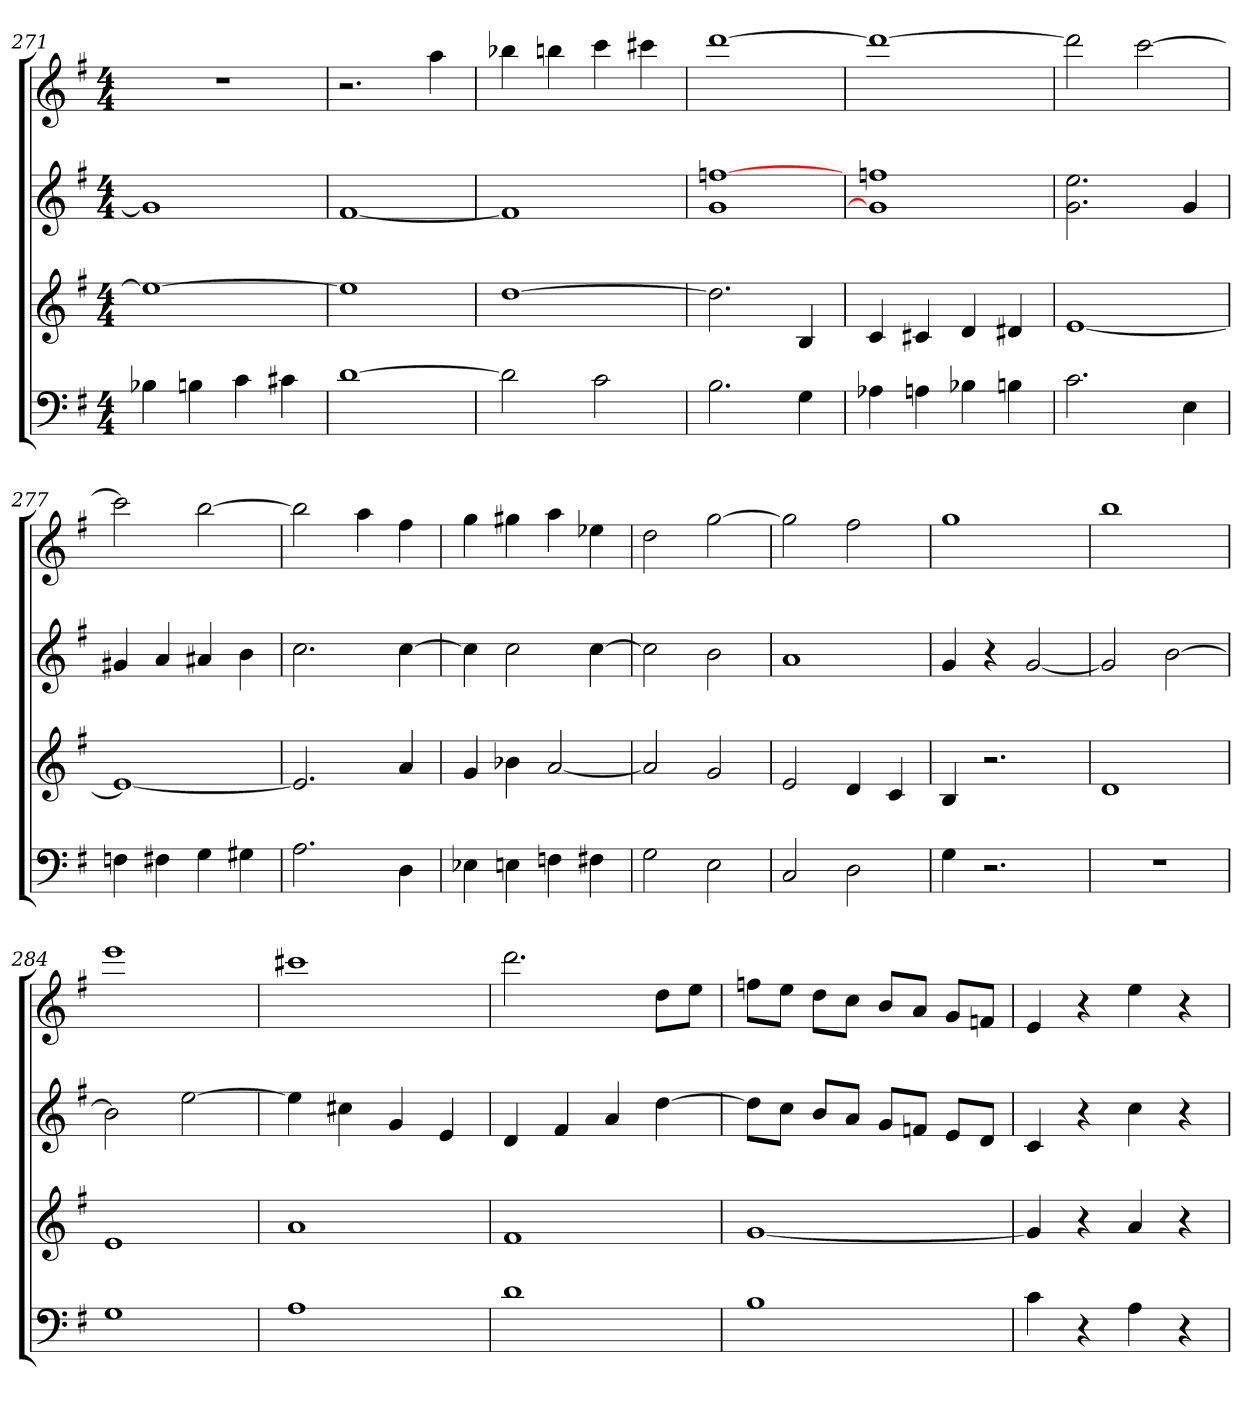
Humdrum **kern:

**kern	**kern	**kern	**kern
*part4	*part3	*part2	*part1
*staff4	*staff3	*staff2	*staff1
*k[f#]	*k[f#]	*k[f#]	*k[f#]
*G:	*G:	*G:	*G:
*M4/4	*M4/4	*M4/4	*M4/4
=271	=271	=271	=271
4B-X	1ee_	1g]	1r
4Bn	.	.	.
4c	.	.	.
4c#X	.	.	.
=272	=272	=272	=272
[1d	1ee]	[1f#	2.r
.	.	.	4aa
=273	=273	=273	=273
2d]	[1dd	1f#]	4bb-X
.	.	.	4bbn
2c	.	.	4ccc
.	.	.	4ccc#X
=274	=274	=274	=274
2.B	2.dd]	1g [1ffn	[1ddd
4G	4B	.	.
=275	=275	=275	=275
4A-X	4c	1g] 1ffn	1ddd_
4An	4c#X	.	.
4B-X	4d	.	.
4Bn	4d#X	.	.
=276	=276	=276	=276
2.c	[1e	2.g 2.ee	2ddd]
.	.	.	[2ccc
4E	.	4g	.
=277	=277	=277	=277
4Fn	1e_	4g#X	2ccc]
4F#X	.	4a	.
4G	.	4a#X	[2bb
4G#X	.	4b	.
=278	=278	=278	=278
2.A	2.e]	2.cc	2bb]
.	.	.	4aa
4D	4a	[4cc	4ff#
=279	=279	=279	=279
4E-X	4g	4cc]	4gg
4En	4b-X	2cc	4gg#X
4Fn	[2a	.	4aa
4F#X	.	[4cc	4ee-X
=280	=280	=280	=280
2G	2a]	2cc]	2dd
2E	2g	2b	[2gg
=281	=281	=281	=281
2C	2e	1a	2gg]
2D	4d	.	2ff#
.	4c	.	.
=282	=282	=282	=282
4G	4B	4g	1gg
2.r	2.r	4r	.
.	.	[2g	.
=283	=283	=283	=283
1r	1d	2g]	1bb
.	.	[2b	.
=284	=284	=284	=284
1G	1e	2b]	1eee
.	.	[2ee	.
=285	=285	=285	=285
1A	1a	4ee]	1ccc#X
.	.	4cc#X	.
.	.	4g	.
.	.	4e	.
=286	=286	=286	=286
1d	1f#	4d	2.ddd
.	.	4f#	.
.	.	4a	.
.	.	[4dd	8ddL
.	.	.	8eeJ
=287	=287	=287	=287
1B	[1g	8ddL]	8ffnL
.	.	8ccJ	8eeJ
.	.	8bL	8ddL
.	.	8aJ	8ccJ
.	.	8gL	8bL
.	.	8fnJ	8aJ
.	.	8eL	8gL
.	.	8dJ	8fnJ
=288	=288	=288	=288
4c	4g]	4c	4e
4r	4r	4r	4r
4A	4a	4cc	4ee
4r	4r	4r	4r
=	=	=	=
*-	*-	*-	*-
